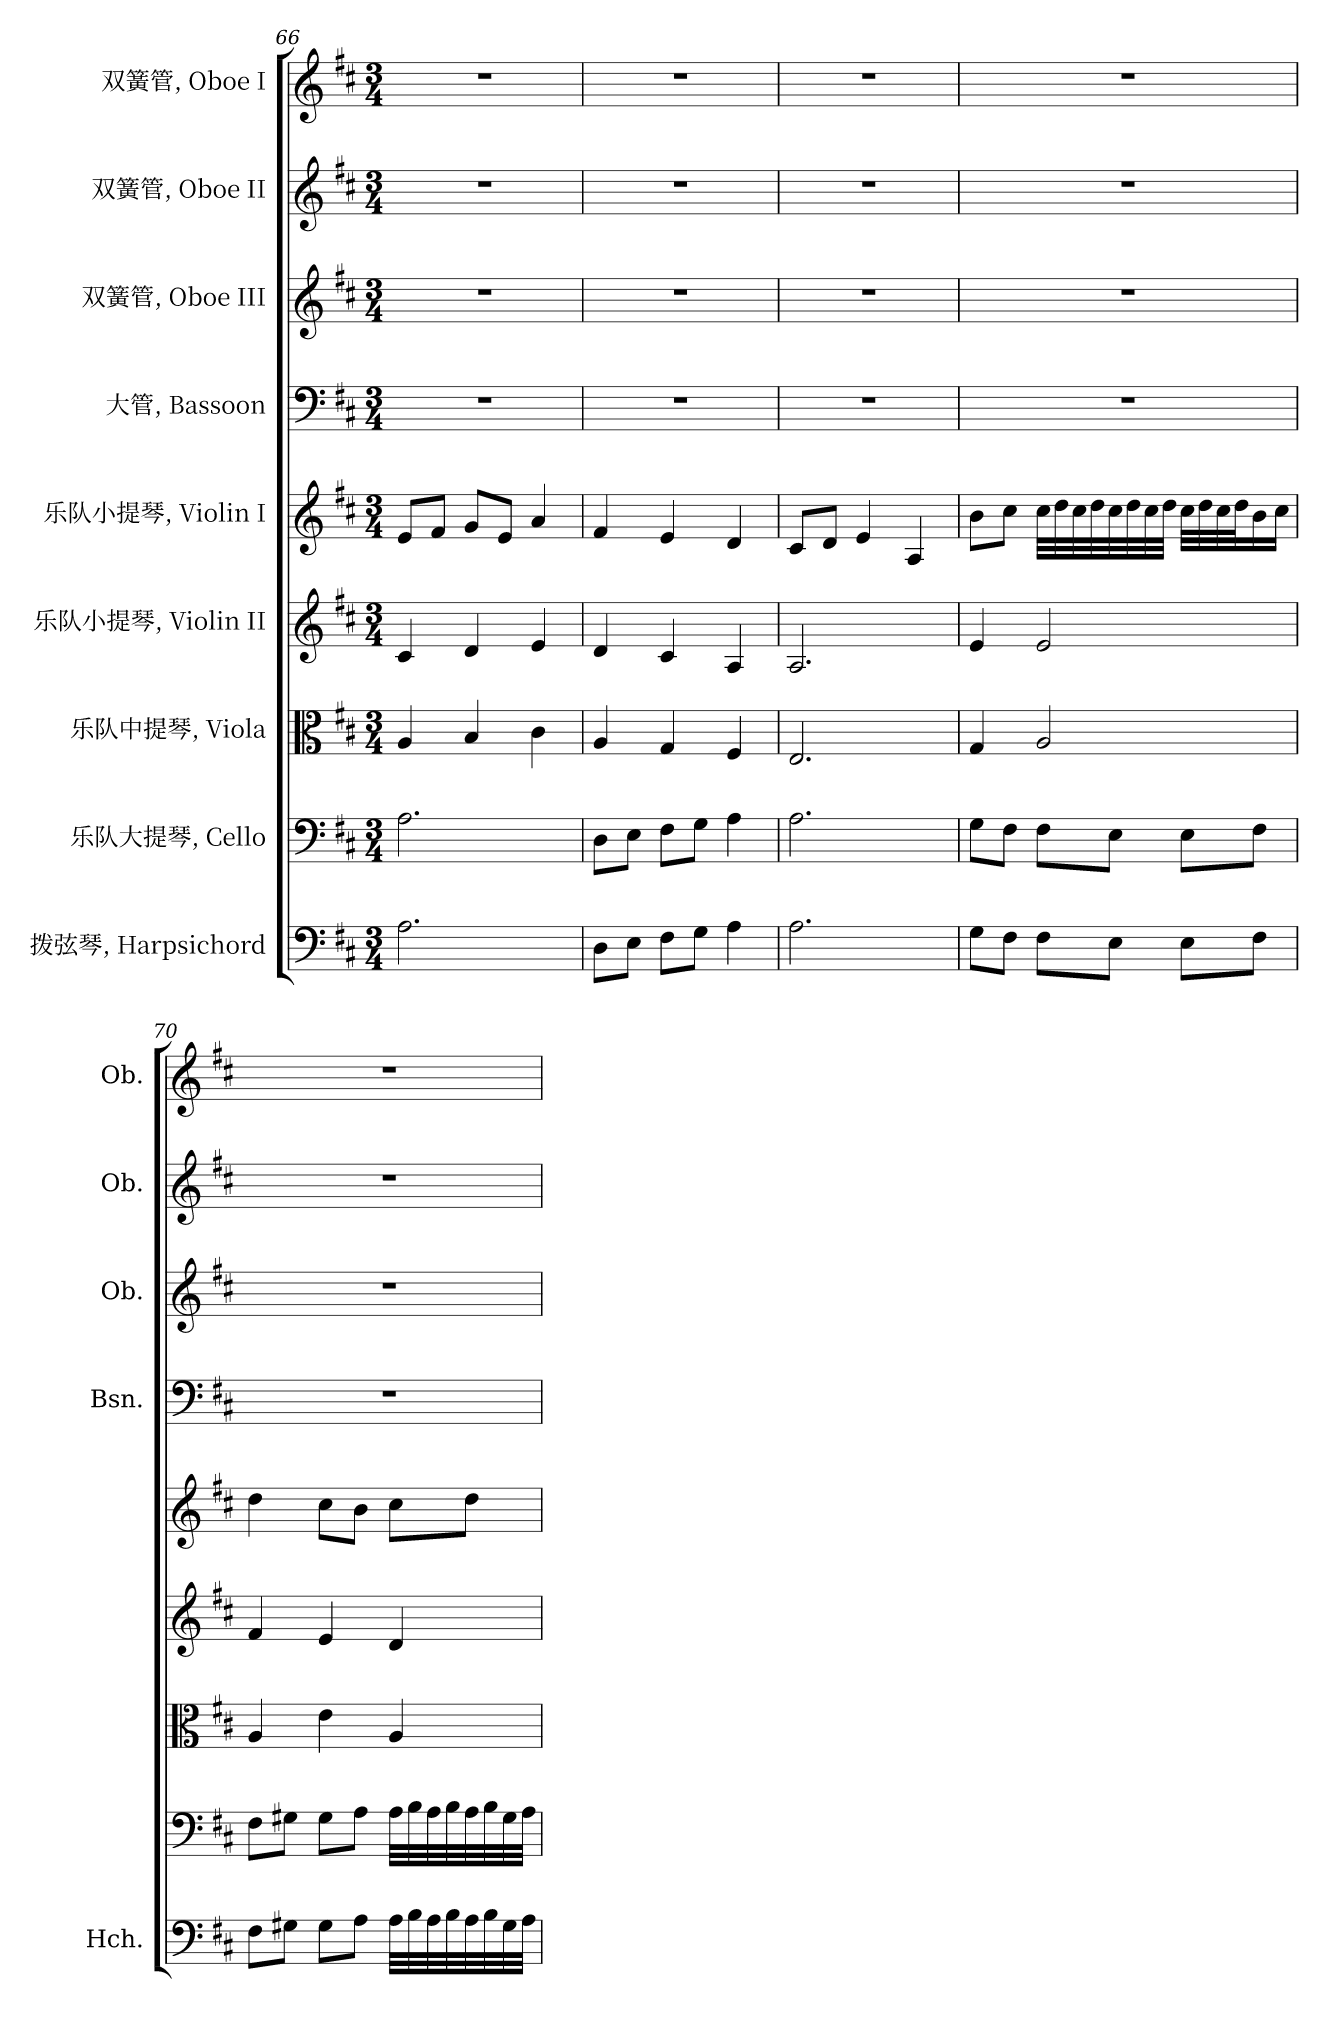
**kern	**kern	**kern	**kern	**kern	**kern	**kern	**kern	**kern
*part9	*part8	*part7	*part6	*part5	*part4	*part3	*part2	*part1
*staff9	*staff8	*staff7	*staff6	*staff5	*staff4	*staff3	*staff2	*staff1
*I"拨弦琴, Harpsichord	*I"乐队大提琴, Cello	*I"乐队中提琴, Viola	*I"乐队小提琴, Violin II	*I"乐队小提琴, Violin I	*I"大管, Bassoon	*I"双簧管, Oboe III	*I"双簧管, Oboe II	*I"双簧管, Oboe I
*I'Hch.	*	*	*	*	*I'Bsn.	*I'Ob.	*I'Ob.	*I'Ob.
*clefF4	*clefF4	*clefC3	*clefG2	*clefG2	*clefF4	*clefG2	*clefG2	*clefG2
*k[f#c#]	*k[f#c#]	*k[f#c#]	*k[f#c#]	*k[f#c#]	*k[f#c#]	*k[f#c#]	*k[f#c#]	*k[f#c#]
*M3/4	*M3/4	*M3/4	*M3/4	*M3/4	*M3/4	*M3/4	*M3/4	*M3/4
=66	=66	=66	=66	=66	=66	=66	=66	=66
2.A\	2.A\	4A/	4c#/	8e/L	2.r	2.r	2.r	2.r
.	.	.	.	8f#/J	.	.	.	.
.	.	4B/	4d/	8g/L	.	.	.	.
.	.	.	.	8e/J	.	.	.	.
.	.	4c#\	4e/	4a/	.	.	.	.
=67	=67	=67	=67	=67	=67	=67	=67	=67
8D\L	8D\L	4A/	4d/	4f#/	2.r	2.r	2.r	2.r
8E\J	8E\J	.	.	.	.	.	.	.
8F#\L	8F#\L	4G/	4c#/	4e/	.	.	.	.
8G\J	8G\J	.	.	.	.	.	.	.
4A\	4A\	4F#/	4A/	4d/	.	.	.	.
=68	=68	=68	=68	=68	=68	=68	=68	=68
2.A\	2.A\	2.E/	2.A/	8c#/L	2.r	2.r	2.r	2.r
.	.	.	.	8d/J	.	.	.	.
.	.	.	.	4e/	.	.	.	.
.	.	.	.	4A/	.	.	.	.
!!LO:PB:g=z
=69	=69	=69	=69	=69	=69	=69	=69	=69
8G\L	8G\L	4G/	4e/	8b\L	2.r	2.r	2.r	2.r
8F#\J	8F#\J	.	.	8cc#\J	.	.	.	.
8F#\L	8F#\L	2A/	2e/	32cc#\LLL	.	.	.	.
.	.	.	.	32dd\	.	.	.	.
.	.	.	.	32cc#\	.	.	.	.
.	.	.	.	32dd\	.	.	.	.
8E\J	8E\J	.	.	32cc#\	.	.	.	.
.	.	.	.	32dd\	.	.	.	.
.	.	.	.	32cc#\	.	.	.	.
.	.	.	.	32dd\JJJ	.	.	.	.
8E\L	8E\L	.	.	32cc#\LLL	.	.	.	.
.	.	.	.	32dd\	.	.	.	.
.	.	.	.	32cc#\	.	.	.	.
.	.	.	.	32dd\J	.	.	.	.
8F#\J	8F#\J	.	.	16b\	.	.	.	.
.	.	.	.	16cc#\JJ	.	.	.	.
=70	=70	=70	=70	=70	=70	=70	=70	=70
8F#\L	8F#\L	4A/	4f#/	4dd\	2.r	2.r	2.r	2.r
8G#X\J	8G#X\J	.	.	.	.	.	.	.
8G#\L	8G#\L	4e\	4e/	8cc#\L	.	.	.	.
8A\J	8A\J	.	.	8b\J	.	.	.	.
32A\LLL	32A\LLL	4A/	4d/	8cc#\L	.	.	.	.
32B\	32B\	.	.	.	.	.	.	.
32A\	32A\	.	.	.	.	.	.	.
32B\	32B\	.	.	.	.	.	.	.
32A\	32A\	.	.	8dd\J	.	.	.	.
32B\	32B\	.	.	.	.	.	.	.
32G#\	32G#\	.	.	.	.	.	.	.
32A\JJJ	32A\JJJ	.	.	.	.	.	.	.
=	=	=	=	=	=	=	=	=
*-	*-	*-	*-	*-	*-	*-	*-	*-
